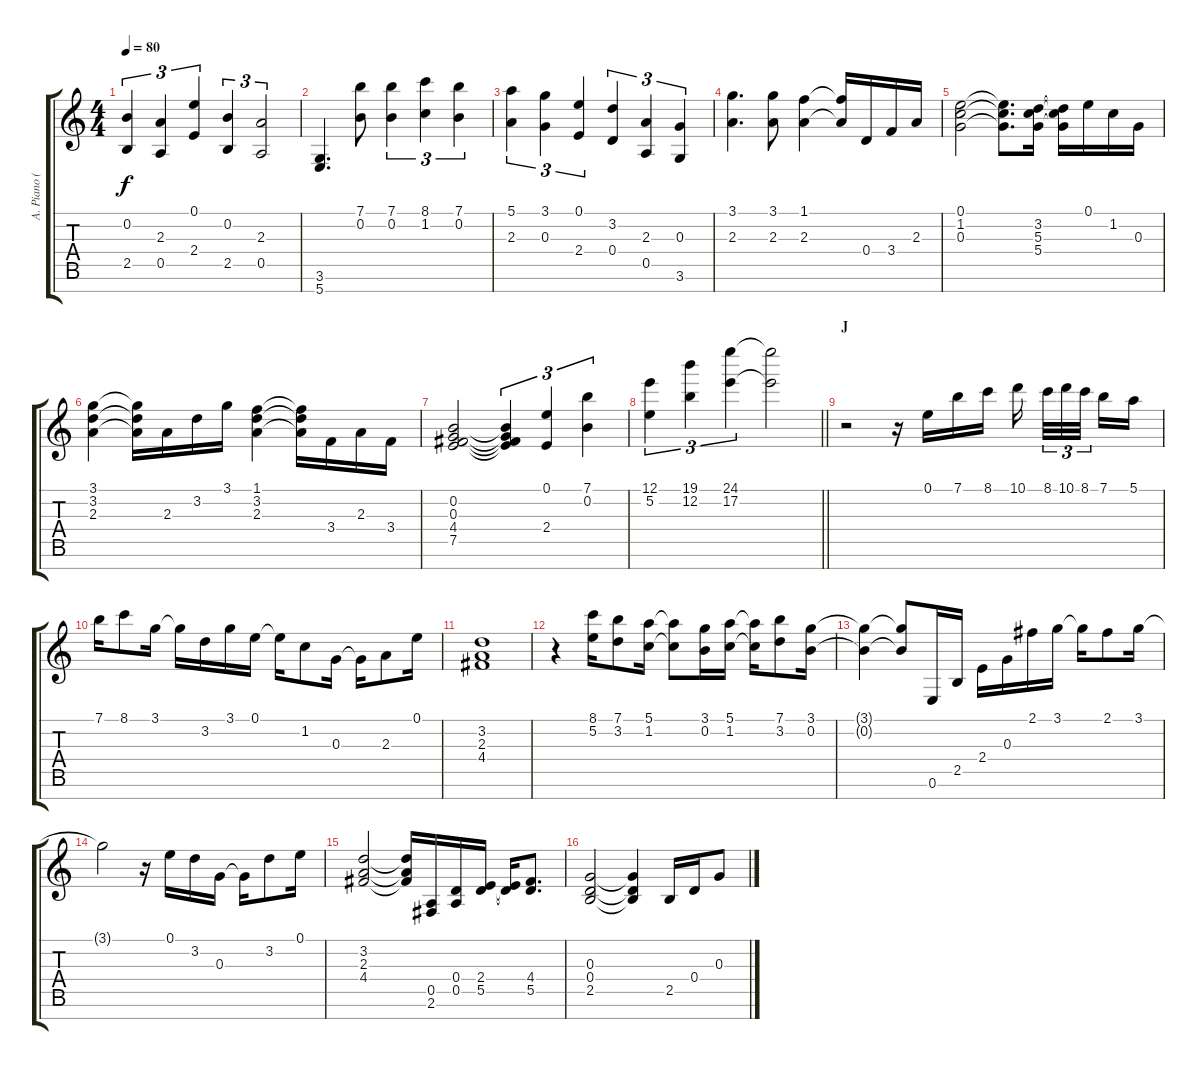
\track ("A. Piano (Right Hand)" "A. Piano (") {instrument acousticgrandpiano}
\staff {score tabs}
\tuning (E5 B4 G4 D4 A3 E3 B2) {hide}
\ts (4 4)
\tempo 80
\clef g2
\ks c
(0.2 2.5).4{tu (3 2) dy f} (2.3 0.5).4{tu (3 2)} (0.1 2.4).4{tu (3 2)} (0.2 2.5).4{tu (3 2)} (2.3 0.5).2{tu (3 2)} |
(3.6 5.7).4{d} (7.1 0.2).8 (7.1 0.2).4{tu (3 2)} (8.1 1.2).4{tu (3 2)} (7.1 0.2).4{tu (3 2)} |
(5.1 2.3).4{tu (3 2)} (3.1 0.3).4{tu (3 2)} (0.1 2.4).4{tu (3 2)} (3.2 0.4).4{tu (3 2)} (2.3 0.5).4{tu (3 2)} (0.3 3.6).4{tu (3 2)} |
(3.1 2.3).4{d} (3.1 2.3).8 (1.1 2.3).4 (1.1{t} 2.3{t}).16 0.4.16 3.4.16 2.3.16 |
(0.1 1.2 0.3).2 (0.1{t} 1.2{t} 0.3{t}).8{d} (3.2 5.3 5.4).16 (3.2{t} 5.3{t} 5.4{t}).16 0.1.16 1.2.16 0.3.16 |
(3.1 3.2 2.3).4 (3.1{t} 3.2{t} 2.3{t}).16 2.3.16 3.2.16 3.1.16 (1.1 3.2 2.3).4 (1.1{t} 3.2{t} 2.3{t}).16 3.4.16 2.3.16 3.4.16 |
(0.2 0.3 4.4 7.5).2 (0.2{t} 0.3{t} 4.4{t} 7.5{t}).4{tu (3 2)} (0.1 2.4).4{tu (3 2)} (7.1 0.2).4{tu (3 2)} |
\barLineRight lightlight
(12.1 5.2).4{tu (3 2)} (19.1 12.2).4{tu (3 2)} (24.1 17.2).4{tu (3 2)} (24.1{t} 17.2{t}).2 |
\section ("" "J")
r.2 r.16 0.1.16 7.1.16 8.1.16 10.1.16{beam splitsecondary} 8.1.32{tu (3 2)} 10.1.32{tu (3 2)} 8.1.32{tu (3 2) beam splitsecondary} 7.1.16 5.1.16 |
7.1.16 8.1.8 3.1.16 3.1{t}.16 3.2.16 3.1.16 0.1.16 0.1{t}.16 1.2.8 0.3.16 0.3{t}.16 2.3.8 0.1.16 |
(3.2 2.3 4.4).1 |
r.4 (8.1 5.2).16 (7.1 3.2).8 (5.1 1.2).16 (5.1{t} 1.2{t}).8 (3.1 0.2).16 (5.1 1.2).16 (5.1{t} 1.2{t}).16 (7.1 3.2).8 (3.1 0.2).16 |
(3.1{t} 0.2{t}).4 (3.1{t} 0.2{t}).8 0.6.16 2.5.16 2.4.16 0.3.16 2.1.16 3.1.16 3.1{t}.16 2.1.8 3.1.16 |
3.1{t}.2 r.16 0.1.16 3.2.16 0.3.16 0.3{t}.16 3.2.8 0.1.16 |
(3.2 2.3 4.4).2 (3.2{t} 2.3{t} 4.4{t}).16 (0.5 2.6).16 (0.4 0.5).16 (2.4 5.5).16 (2.4{t} 5.5{t}).16 (4.4 5.5).8{d} |
(0.3 0.4 2.5).2 (0.3{t} 0.4{t} 2.5{t}).4 2.5.16 0.4.16 0.3.8
